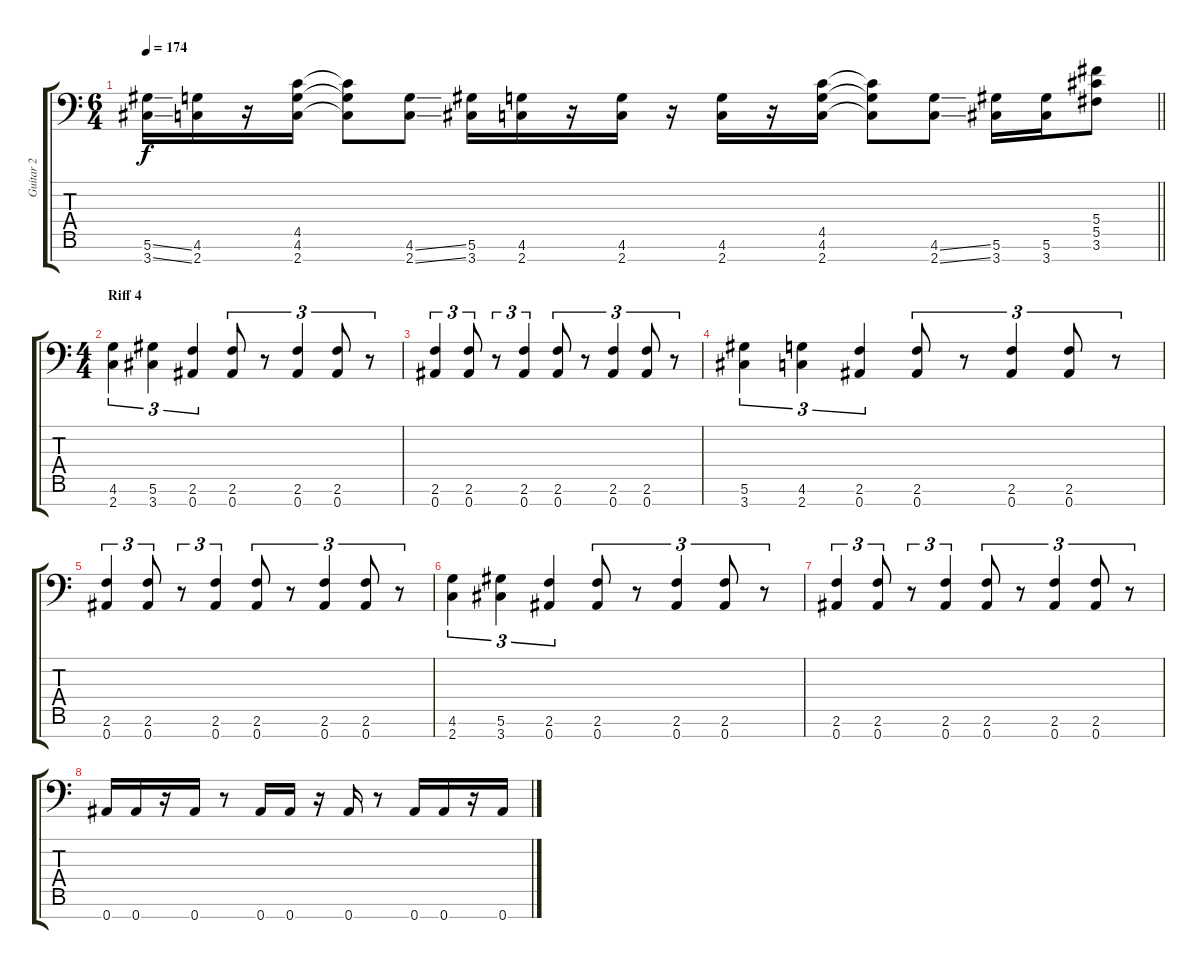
\track ("Guitar 2" "Guitar 2") {instrument distortionguitar}
\staff {score tabs}
\tuning (Eb4 Bb3 Gb3 Db3 Ab2 Eb2 Bb1) {hide}
\ts (6 4)
\tempo 174
\clef f4
\barLineRight lightlight
\ks c
(5.6{ss} 3.7{ss}).16{dy f} (4.6 2.7).16 r.16 (4.5 4.6 2.7).16 (4.5{t} 4.6{t} 2.7{t}).8 (4.6{ss} 2.7{ss}).8 (5.6 3.7).16 (4.6 2.7).16 r.16 (4.6 2.7).16 r.16 (4.6 2.7).16 r.16 (4.5 4.6 2.7).16 (4.5{t} 4.6{t} 2.7{t}).8 (4.6{ss} 2.7{ss}).8 (5.6 3.7).16 (5.6 3.7).16 (5.4 5.5 3.6).8 |
\ts (4 4)
\section ("" "Riff 4")
(4.6 2.7).4{tu (3 2)} (5.6 3.7).4{tu (3 2)} (2.6 0.7).4{tu (3 2)} (2.6 0.7).8{tu (3 2)} r.8{tu (3 2)} (2.6 0.7).4{tu (3 2)} (2.6 0.7).8{tu (3 2)} r.8{tu (3 2)} |
(2.6 0.7).4{tu (3 2)} (2.6 0.7).8{tu (3 2)} r.8{tu (3 2)} (2.6 0.7).4{tu (3 2)} (2.6 0.7).8{tu (3 2)} r.8{tu (3 2)} (2.6 0.7).4{tu (3 2)} (2.6 0.7).8{tu (3 2)} r.8{tu (3 2)} |
(5.6 3.7).4{tu (3 2)} (4.6 2.7).4{tu (3 2)} (2.6 0.7).4{tu (3 2)} (2.6 0.7).8{tu (3 2)} r.8{tu (3 2)} (2.6 0.7).4{tu (3 2)} (2.6 0.7).8{tu (3 2)} r.8{tu (3 2)} |
(2.6 0.7).4{tu (3 2)} (2.6 0.7).8{tu (3 2)} r.8{tu (3 2)} (2.6 0.7).4{tu (3 2)} (2.6 0.7).8{tu (3 2)} r.8{tu (3 2)} (2.6 0.7).4{tu (3 2)} (2.6 0.7).8{tu (3 2)} r.8{tu (3 2)} |
(4.6 2.7).4{tu (3 2)} (5.6 3.7).4{tu (3 2)} (2.6 0.7).4{tu (3 2)} (2.6 0.7).8{tu (3 2)} r.8{tu (3 2)} (2.6 0.7).4{tu (3 2)} (2.6 0.7).8{tu (3 2)} r.8{tu (3 2)} |
(2.6 0.7).4{tu (3 2)} (2.6 0.7).8{tu (3 2)} r.8{tu (3 2)} (2.6 0.7).4{tu (3 2)} (2.6 0.7).8{tu (3 2)} r.8{tu (3 2)} (2.6 0.7).4{tu (3 2)} (2.6 0.7).8{tu (3 2)} r.8{tu (3 2)} |
0.7.16 0.7.16 r.16 0.7.16 r.8 0.7.16 0.7.16 r.16 0.7.16 r.8 0.7.16 0.7.16 r.16 0.7.16
